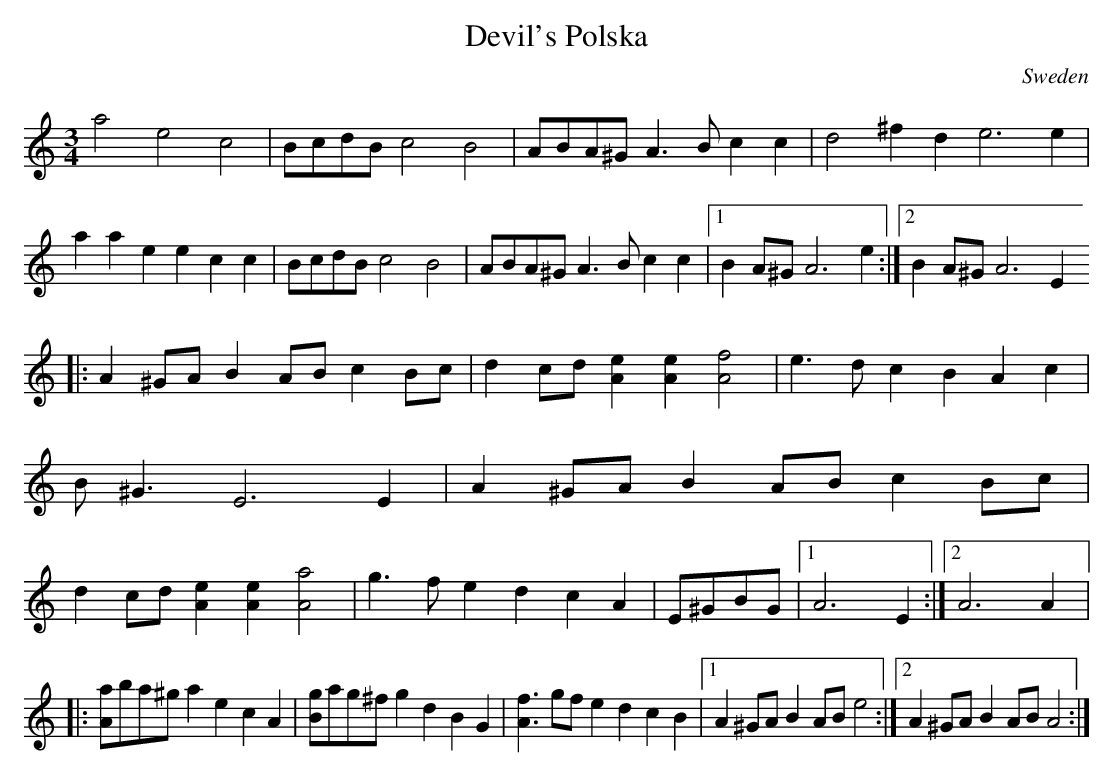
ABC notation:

X:1
T:Devil's Polska
M:3/4
L:1/4
O:Sweden
K:Am
a2 e2 c2|B/c/d/B/ c2 B2| A/B/A/^G/ A>B cc|d2^fd e3 e|\
aa ee cc| B/c/d/B/ c2 B2| A/B/A/^G/ A>B cc|1 BA/^G/ A3 e :|2 BA/^G/ A3 E
|:
A^G/A/ BA/B/ cB/c/|dc/d/ [eA][eA] [f2A2]| e>d cB Ac|B<^G E3 E|\
A^G/A/ BA/B/ cB/c/|dc/d/ [eA][eA] [a2A2]|\
g>f ed cA|E/^G/B/G/|1 A3 E :|2 A3 A |:
[A/a/]b/a/^g/ ae cA|[g/B/]a/g/^f/ gd BG|\
[f3/A3/]g/f/ ed cB|1 A^G/A/ BA/B/ e2 :|2 \
A^G/A/ BA/B/ A2 :|
